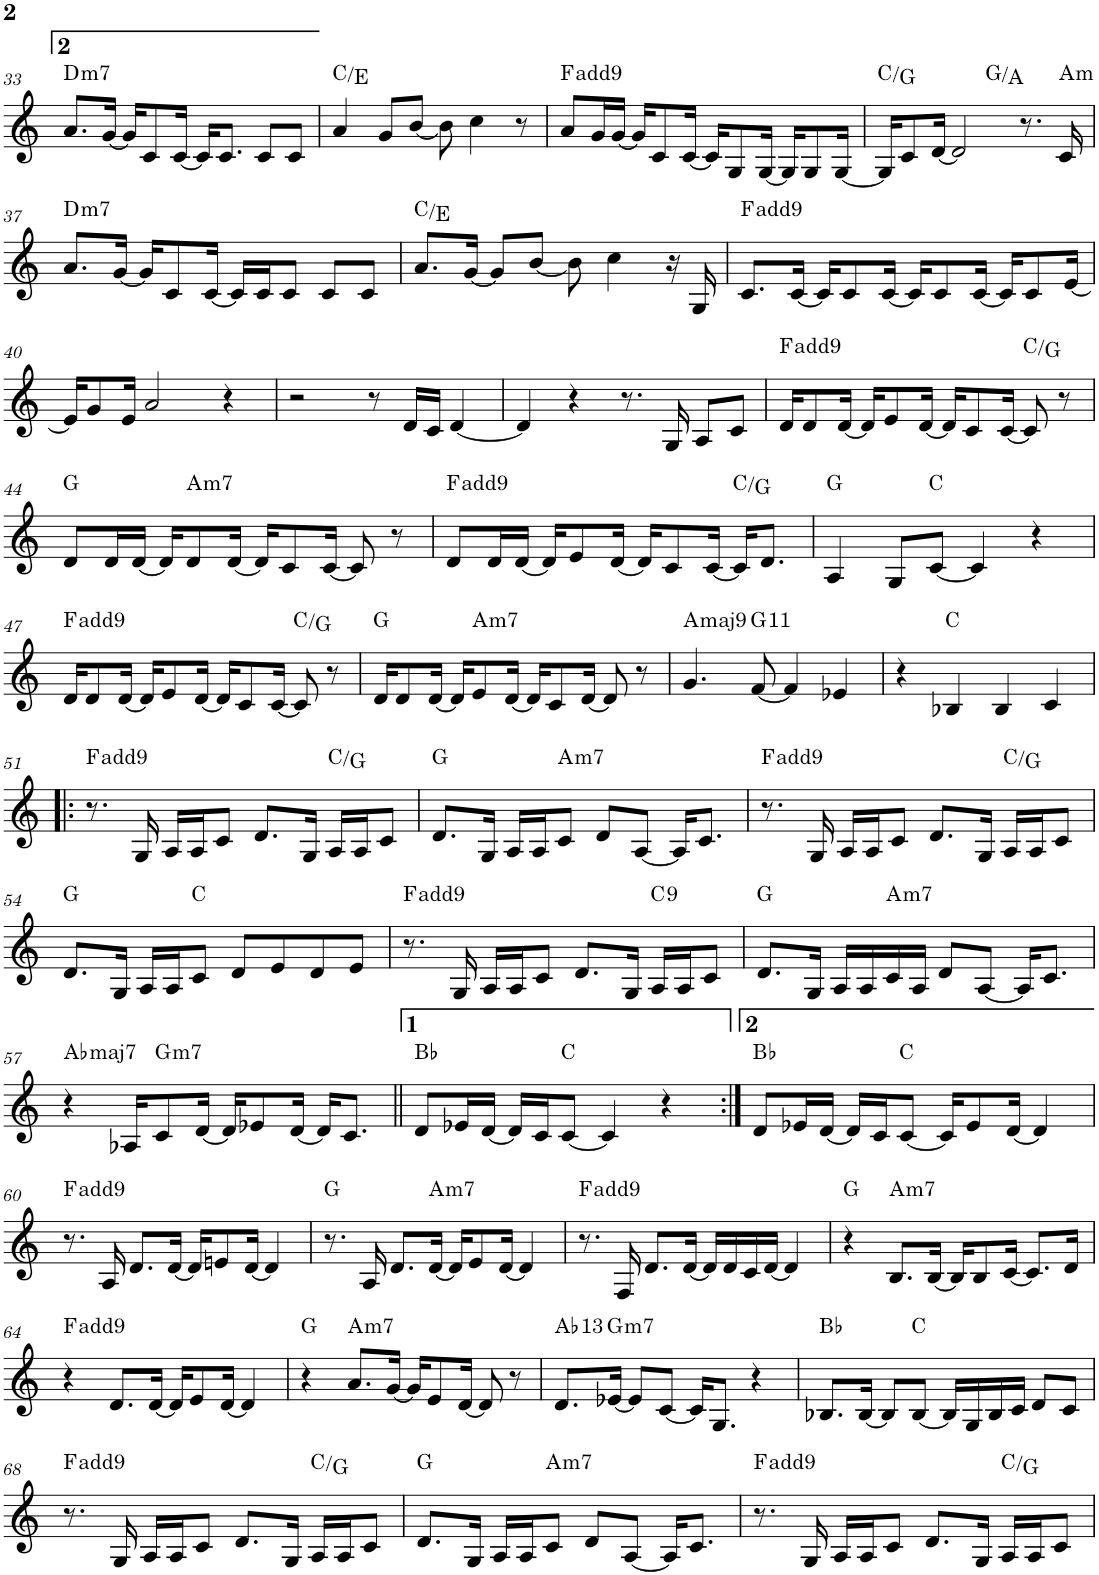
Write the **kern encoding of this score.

**kern	**harte
*part1	*part1
*staff1	*
*I"P1	*
!!LO:PB:g=z
*clefG2	*
*k[]	*
*M4/4	*
=33	=33
!	!LO:H:kt=m7
8.a/L	D:min7
[<16g/Jk	.
16g/KL]	.
8c/	.
[<16c/Jk	.
16c/KL]	.
8.c/J	.
8c/L	.
8c/J	.
=34	=34
4a/	C:maj/3
8g/L	.
[<8b/J	.
8b\]	.
4cc\	.
8r	.
=35	=35
8a/L	F:maj(9)
16g/L	.
[<16g/JJ	.
16g/KL]	.
8c/	.
[<16c/Jk	.
16c/KL]	.
8G/	.
[<16G/Jk	.
16G/KL]	.
8G/	.
[<16G/Jk	.
=36	=36
*^	*
16G/KL]	2ryy	C:maj/5
8c/	.	.
[<16d/Jk	.	.
2d/]	.	.
.	2ryy	G:maj/2
8.r	.	.
!	!	!LO:H:kt=m
16c/	.	A:min
!!LO:LB:g=z	!!
=37	=37	=37
!	!	!LO:H:kt=m7
*v	*v	*
8.a/L	D:min7
[<16g/Jk	.
16g/KL]	.
8c/	.
[<16c/Jk	.
16c/LL]	.
16c/J	.
8c/J	.
8c/L	.
8c/J	.
=38	=38
8.a/L	C:maj/3
[<16g/Jk	.
8g/L]	.
[<8b/J	.
8b\]	.
4cc\	.
16r	.
16G/	.
=39	=39
8.c/L	F:maj(9)
[<16c/Jk	.
16c/KL]	.
8c/	.
[<16c/Jk	.
16c/KL]	.
8c/	.
[<16c/Jk	.
16c/KL]	.
8c/	.
[<16e/Jk	.
!!LO:LB:g=z
=40	=40
16e/KL]	.
8g/	.
16e/Jk	.
2a/	.
4r	.
=41	=41
2r	.
8r	.
16d/LL	.
16c/JJ	.
[<4d/	.
=42	=42
4d/]	.
4r	.
8.r	.
16G/	.
8A/L	.
8c/J	.
=43	=43
16d/KL	F:maj(9)
8d/	.
[<16d/Jk	.
16d/KL]	.
8e/	.
[<16d/Jk	.
16d/KL]	.
8c/	.
[<16c/Jk	.
8c/]	C:maj/5
8r	.
!!LO:LB:g=z
=44	=44
8d/L	G:maj
16d/L	.
[<16d/JJ	.
16d/KL]	.
!	!LO:H:kt=m7
8d/	A:min7
[<16d/Jk	.
16d/KL]	.
8c/	.
[<16c/Jk	.
8c/]	.
8r	.
=45	=45
8d/L	F:maj(9)
16d/L	.
[<16d/JJ	.
16d/KL]	.
8e/	.
[<16d/Jk	.
16d/KL]	.
8c/	.
[<16c/Jk	.
16c/KL]	C:maj/5
8.d/J	.
=46	=46
4A/	G:maj
8G/L	.
[<8c/J	C:maj
4c/]	.
4r	.
!!LO:LB:g=z
=47	=47
16d/KL	F:maj(9)
8d/	.
[<16d/Jk	.
16d/KL]	.
8e/	.
[<16d/Jk	.
16d/KL]	.
8c/	.
[<16c/Jk	.
8c/]	C:maj/5
8r	.
=48	=48
16d/KL	G:maj
8d/	.
[<16d/Jk	.
16d/KL]	.
!	!LO:H:kt=m7
8e/	A:min7
[<16d/Jk	.
16d/KL]	.
8c/	.
[<16d/Jk	.
8d/]	.
8r	.
=49	=49
!	!LO:H:kt=maj9
4.g/	A:maj9
!	!LO:H:kt=11
[<8f/	G:9(11)
4f/]	.
4e-X/	.
=50	=50
4r	.
4B-X/	C:maj
4B-/	.
4c/	.
!!LO:LB:g=z
=51!|:	=51!|:
8.r	F:maj(9)
16G/	.
16A/LL	.
16A/J	.
8c/J	.
8.d/L	.
16G/Jk	.
16A/LL	C:maj/5
16A/J	.
8c/J	.
=52	=52
8.d/L	G:maj
16G/Jk	.
16A/LL	.
16A/J	.
!	!LO:H:kt=m7
8c/J	A:min7
8d/L	.
[<8A/J	.
16A/KL]	.
8.c/J	.
=53	=53
8.r	F:maj(9)
16G/	.
16A/LL	.
16A/J	.
8c/J	.
8.d/L	.
16G/Jk	.
16A/LL	C:maj/5
16A/J	.
8c/J	.
!!LO:LB:g=z
=54	=54
8.d/L	G:maj
16G/Jk	.
16A/LL	.
16A/J	.
8c/J	C:maj
8d/L	.
8e/	.
8d/	.
8e/J	.
=55	=55
8.r	F:maj(9)
16G/	.
16A/LL	.
16A/J	.
8c/J	.
8.d/L	.
16G/Jk	.
!	!LO:H:kt=9
16A/LL	C:9
16A/J	.
8c/J	.
=56	=56
8.d/L	G:maj
16G/Jk	.
16A/LL	.
16A/	.
!	!LO:H:kt=m7
16c/	A:min7
16A/JJ	.
8d/L	.
[<8A/J	.
16A/KL]	.
8.c/J	.
!!LO:LB:g=z
=57	=57
!	!LO:H:kt=maj7
4r	Ab:maj7
16A-X/KL	.
!	!LO:H:kt=m7
8c/	G:min7
[<16d/Jk	.
16d/KL]	.
8e-X/	.
[<16d/Jk	.
16d/KL]	.
8.c/J	.
=58||	=58||
8d/L	Bb:maj
16e-X/L	.
[<16d/JJ	.
16d/LL]	.
16c/J	.
[<8c/J	C:maj
4c/]	.
4r	.
=59:|!	=59:|!
8d/L	Bb:maj
16e-X/L	.
[<16d/JJ	.
16d/LL]	.
16c/J	.
[<8c/J	C:maj
16c/KL]	.
8e-/	.
[<16d/Jk	.
4d/]	.
!!LO:LB:g=z
=60	=60
8.r	F:maj(9)
16A/	.
8.d/L	.
[<16d/Jk	.
16d/KL]	.
8en/	.
[<16d/Jk	.
4d/]	.
=61	=61
8.r	G:maj
16A/	.
8.d/L	.
!	!LO:H:kt=m7
[<16d/Jk	A:min7
16d/KL]	.
8e/	.
[<16d/Jk	.
4d/]	.
=62	=62
8.r	F:maj(9)
16F/	.
8.d/L	.
[<16d/Jk	.
16d/LL]	.
16d/	.
16c/	.
[<16d/JJ	.
4d/]	.
=63	=63
4r	G:maj
!	!LO:H:kt=m7
8.B/L	A:min7
[<16B/Jk	.
16B/KL]	.
8B/	.
[<16c/Jk	.
8.c/L]	.
16d/Jk	.
!!LO:LB:g=z
=64	=64
4r	F:maj(9)
8.d/L	.
[<16d/Jk	.
16d/KL]	.
8e/	.
[<16d/Jk	.
4d/]	.
=65	=65
4r	G:maj
!	!LO:H:kt=m7
8.a/L	A:min7
[<16g/Jk	.
16g/KL]	.
8e/	.
[<16d/Jk	.
8d/]	.
8r	.
=66	=66
!	!LO:H:kt=13
8.d/L	Ab:9(11,13)
!	!LO:H:kt=m7
[<16e-X/Jk	G:min7
8e-/L]	.
[<8c/J	.
16c/KL]	.
8.G/J	.
4r	.
=67	=67
8.B-X/L	Bb:maj
[<16B-/Jk	.
8B-/L]	.
[<8B-/J	C:maj
16B-/LL]	.
16G/	.
16B-/	.
16c/JJ	.
8d/L	.
8c/J	.
!!LO:LB:g=z
=68	=68
8.r	F:maj(9)
16G/	.
16A/LL	.
16A/J	.
8c/J	.
8.d/L	.
16G/Jk	.
16A/LL	C:maj/5
16A/J	.
8c/J	.
=69	=69
8.d/L	G:maj
16G/Jk	.
16A/LL	.
16A/J	.
!	!LO:H:kt=m7
8c/J	A:min7
8d/L	.
[<8A/J	.
16A/KL]	.
8.c/J	.
=70	=70
8.r	F:maj(9)
16G/	.
16A/LL	.
16A/J	.
8c/J	.
8.d/L	.
16G/Jk	.
16A/LL	C:maj/5
16A/J	.
8c/J	.
=	=
*-	*-
